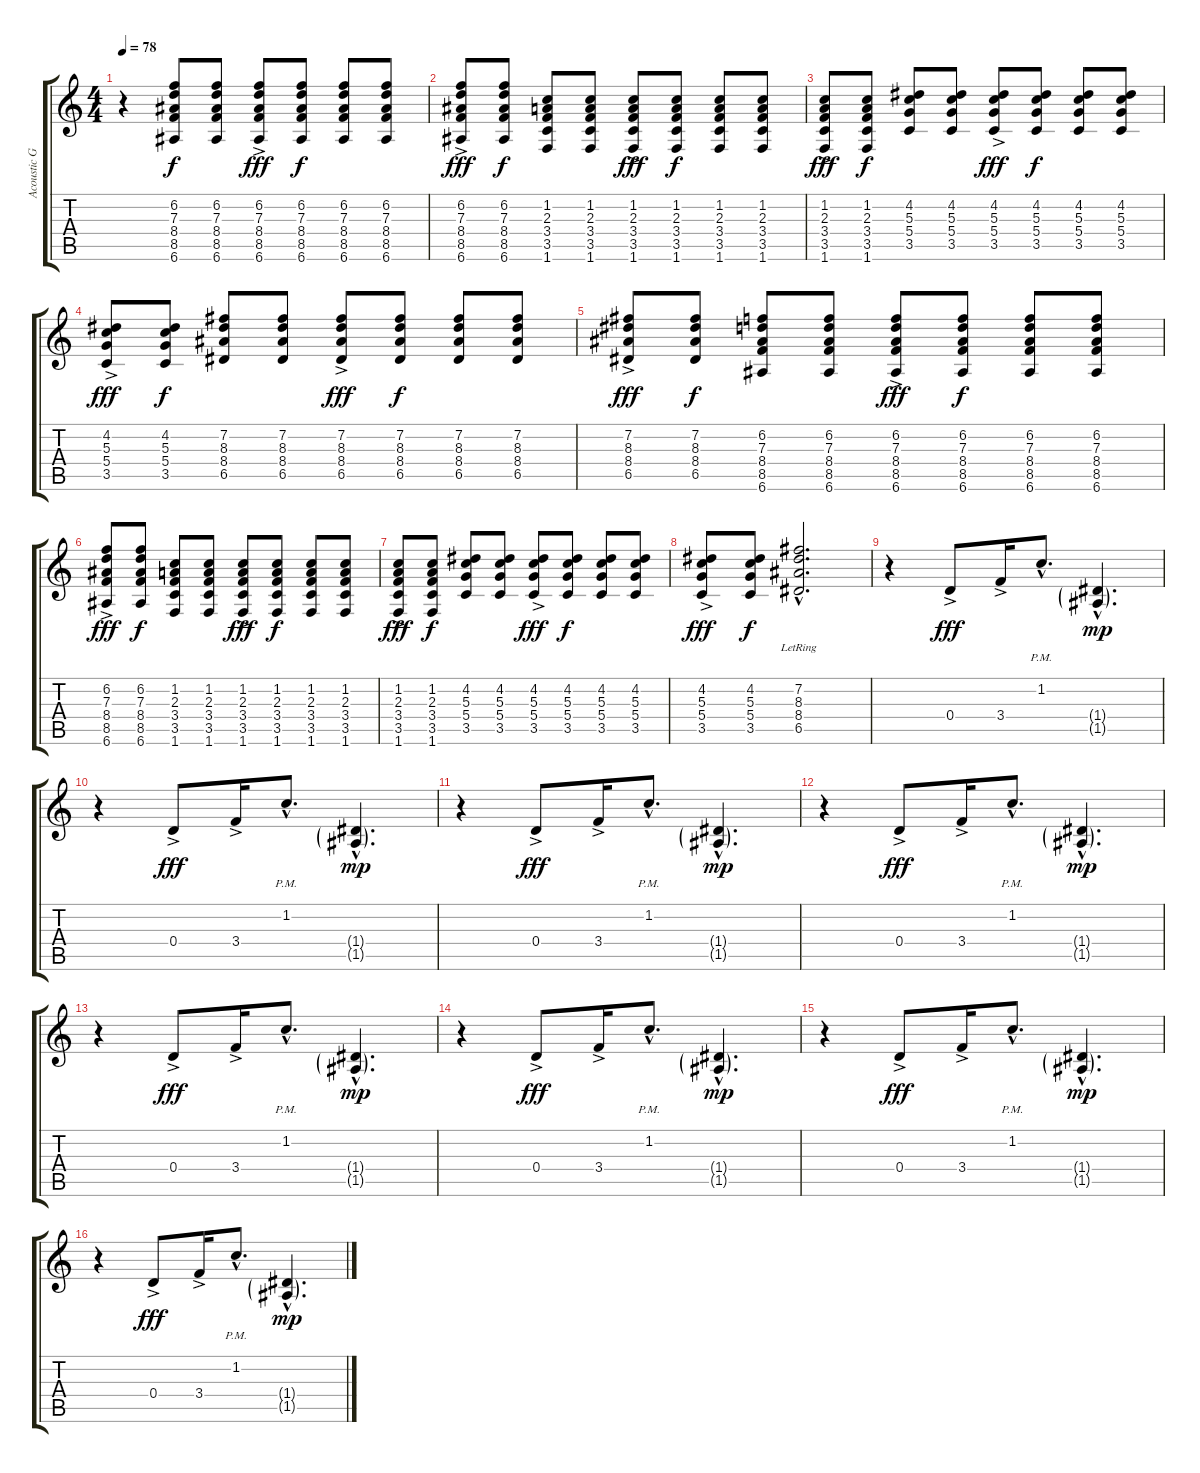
\track ("Acoustic Guitar" "Acoustic G") {instrument acousticguitarnylon}
\staff {score tabs}
\tuning (E4 B3 G3 D3 A2 E2) {hide}
\ts (4 4)
\tempo 78
\clef g2
\ks c
r.4{dy mp} (6.2 7.3 8.4 8.5 6.6).8{dy f} (6.2 7.3 8.4 8.5 6.6).8 (6.2{ac} 7.3{ac} 8.4{ac} 8.5{ac} 6.6{ac}).8{dy fff} (6.2 7.3 8.4 8.5 6.6).8{dy f} (6.2 7.3 8.4 8.5 6.6).8 (6.2 7.3 8.4 8.5 6.6).8 |
(6.2{ac} 7.3{ac} 8.4{ac} 8.5{ac} 6.6{ac}).8{dy fff} (6.2 7.3 8.4 8.5 6.6).8{dy f} (1.2 2.3 3.4 3.5 1.6).8 (1.2 2.3 3.4 3.5 1.6).8 (1.2{ac} 2.3 3.4{ac} 3.5{ac} 1.6{ac}).8{dy fff} (1.2 2.3 3.4 3.5 1.6).8{dy f} (1.2 2.3 3.4 3.5 1.6).8 (1.2 2.3 3.4 3.5 1.6).8 |
(1.2{ac} 2.3{ac} 3.4{ac} 3.5{ac} 1.6{ac}).8{dy fff} (1.2 2.3 3.4 3.5 1.6).8{dy f} (4.2 5.3 5.4 3.5).8 (4.2 5.3 5.4 3.5).8 (4.2{ac} 5.3{ac} 5.4{ac} 3.5{ac}).8{dy fff} (4.2 5.3 5.4 3.5).8{dy f} (4.2 5.3 5.4 3.5).8 (4.2 5.3 5.4 3.5).8 |
(4.2{ac} 5.3{ac} 5.4{ac} 3.5{ac}).8{dy fff} (4.2 5.3 5.4 3.5).8{dy f} (7.2 8.3 8.4 6.5).8 (7.2 8.3 8.4 6.5).8 (7.2{ac} 8.3{ac} 8.4{ac} 6.5{ac}).8{dy fff} (7.2 8.3 8.4 6.5).8{dy f} (7.2 8.3 8.4 6.5).8 (7.2 8.3 8.4 6.5).8 |
(7.2{ac} 8.3{ac} 8.4{ac} 6.5{ac}).8{dy fff} (7.2 8.3 8.4 6.5).8{dy f} (6.2 7.3 8.4 8.5 6.6).8 (6.2 7.3 8.4 8.5 6.6).8 (6.2{ac} 7.3{ac} 8.4{ac} 8.5{ac} 6.6{ac}).8{dy fff} (6.2 7.3 8.4 8.5 6.6).8{dy f} (6.2 7.3 8.4 8.5 6.6).8 (6.2 7.3 8.4 8.5 6.6).8 |
(6.2{ac} 7.3{ac} 8.4{ac} 8.5{ac} 6.6{ac}).8{dy fff} (6.2 7.3 8.4 8.5 6.6).8{dy f} (1.2 2.3 3.4 3.5 1.6).8 (1.2 2.3 3.4 3.5 1.6).8 (1.2{ac} 2.3{ac} 3.4{ac} 3.5{ac} 1.6{ac}).8{dy fff} (1.2 2.3 3.4 3.5 1.6).8{dy f} (1.2 2.3 3.4 3.5 1.6).8 (1.2 2.3 3.4 3.5 1.6).8 |
(1.2{ac} 2.3{ac} 3.4{ac} 3.5{ac} 1.6{ac}).8{dy fff} (1.2 2.3 3.4 3.5 1.6).8{dy f} (4.2 5.3 5.4 3.5).8 (4.2 5.3 5.4 3.5).8 (4.2{ac} 5.3{ac} 5.4{ac} 3.5{ac}).8{dy fff} (4.2 5.3 5.4 3.5).8{dy f} (4.2 5.3 5.4 3.5).8 (4.2 5.3 5.4 3.5).8 |
(4.2{ac} 5.3{ac} 5.4{ac} 3.5{ac}).8{dy fff} (4.2 5.3 5.4 3.5).8{dy f} (7.2{hac lr} 8.3{hac lr} 8.4{hac lr} 6.5{hac lr}).2{d} |
r.4 0.4{ac}.8{dy fff} 3.4{ac}.16 1.2{hac pm}.8{d} (1.4{g hac} 1.5{g hac}).4{d dy mp} |
r.4 0.4{ac}.8{dy fff} 3.4{ac}.16 1.2{hac pm}.8{d} (1.4{g hac} 1.5{g hac}).4{d dy mp} |
r.4 0.4{ac}.8{dy fff} 3.4{ac}.16 1.2{hac pm}.8{d} (1.4{g hac} 1.5{g hac}).4{d dy mp} |
r.4 0.4{ac}.8{dy fff} 3.4{ac}.16 1.2{hac pm}.8{d} (1.4{g hac} 1.5{g hac}).4{d dy mp} |
r.4 0.4{ac}.8{dy fff} 3.4{ac}.16 1.2{hac pm}.8{d} (1.4{g hac} 1.5{g hac}).4{d dy mp} |
r.4 0.4{ac}.8{dy fff} 3.4{ac}.16 1.2{hac pm}.8{d} (1.4{g hac} 1.5{g hac}).4{d dy mp} |
r.4 0.4{ac}.8{dy fff} 3.4{ac}.16 1.2{hac pm}.8{d} (1.4{g hac} 1.5{g hac}).4{d dy mp} |
r.4 0.4{ac}.8{dy fff} 3.4{ac}.16 1.2{hac pm}.8{d} (1.4{g hac} 1.5{g hac}).4{d dy mp}
